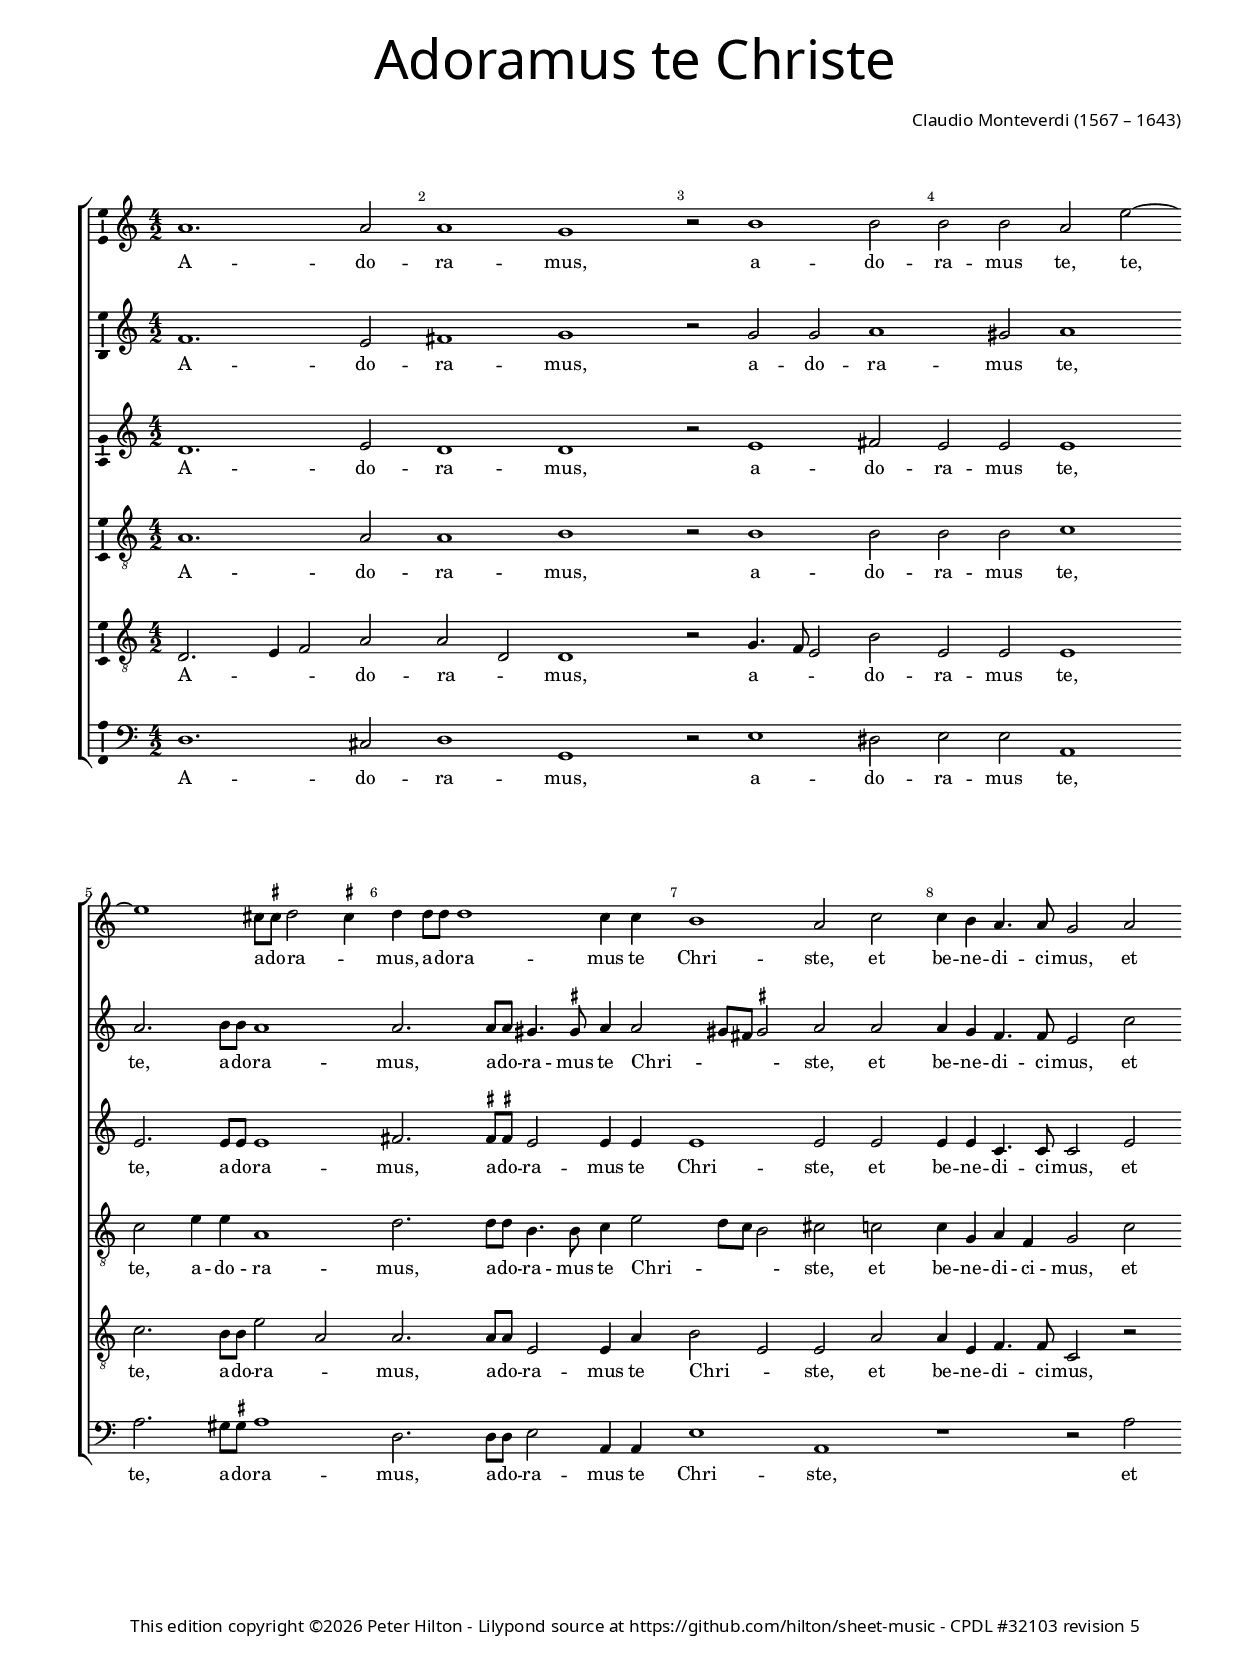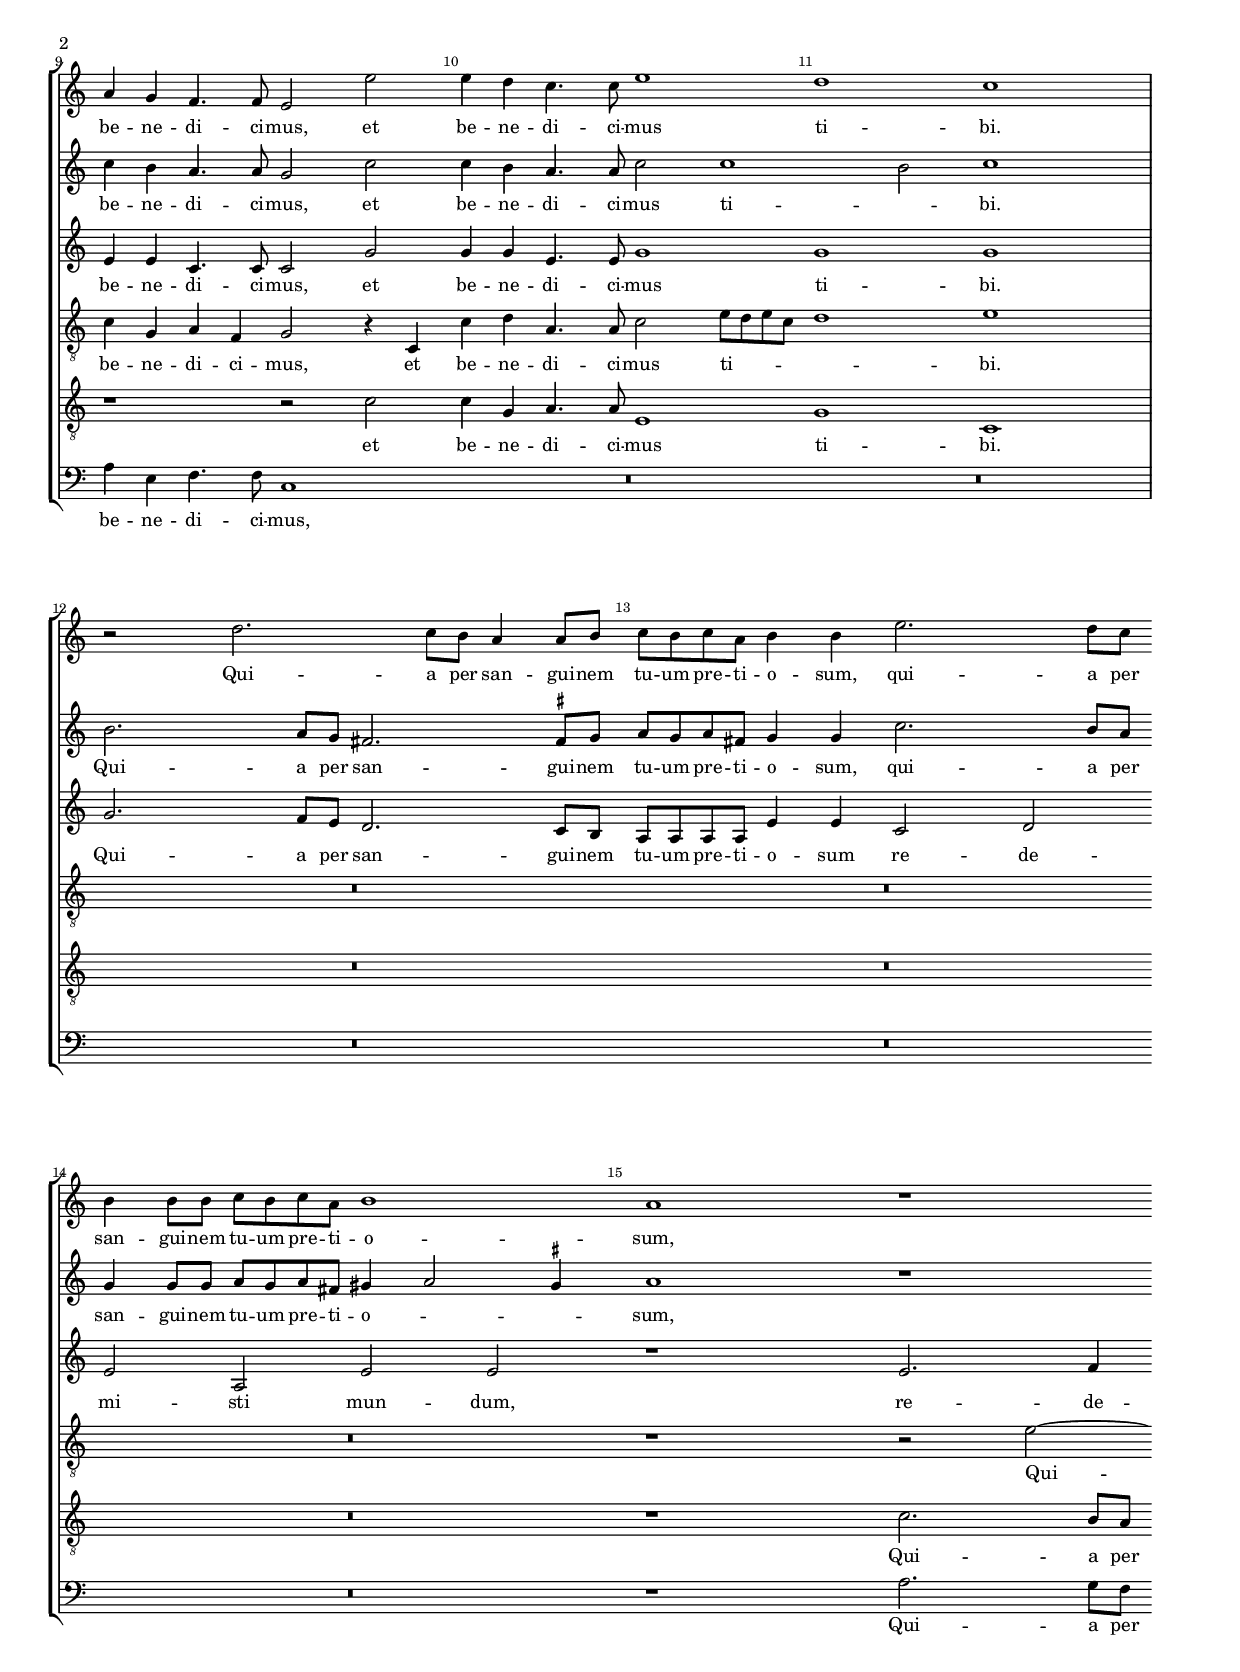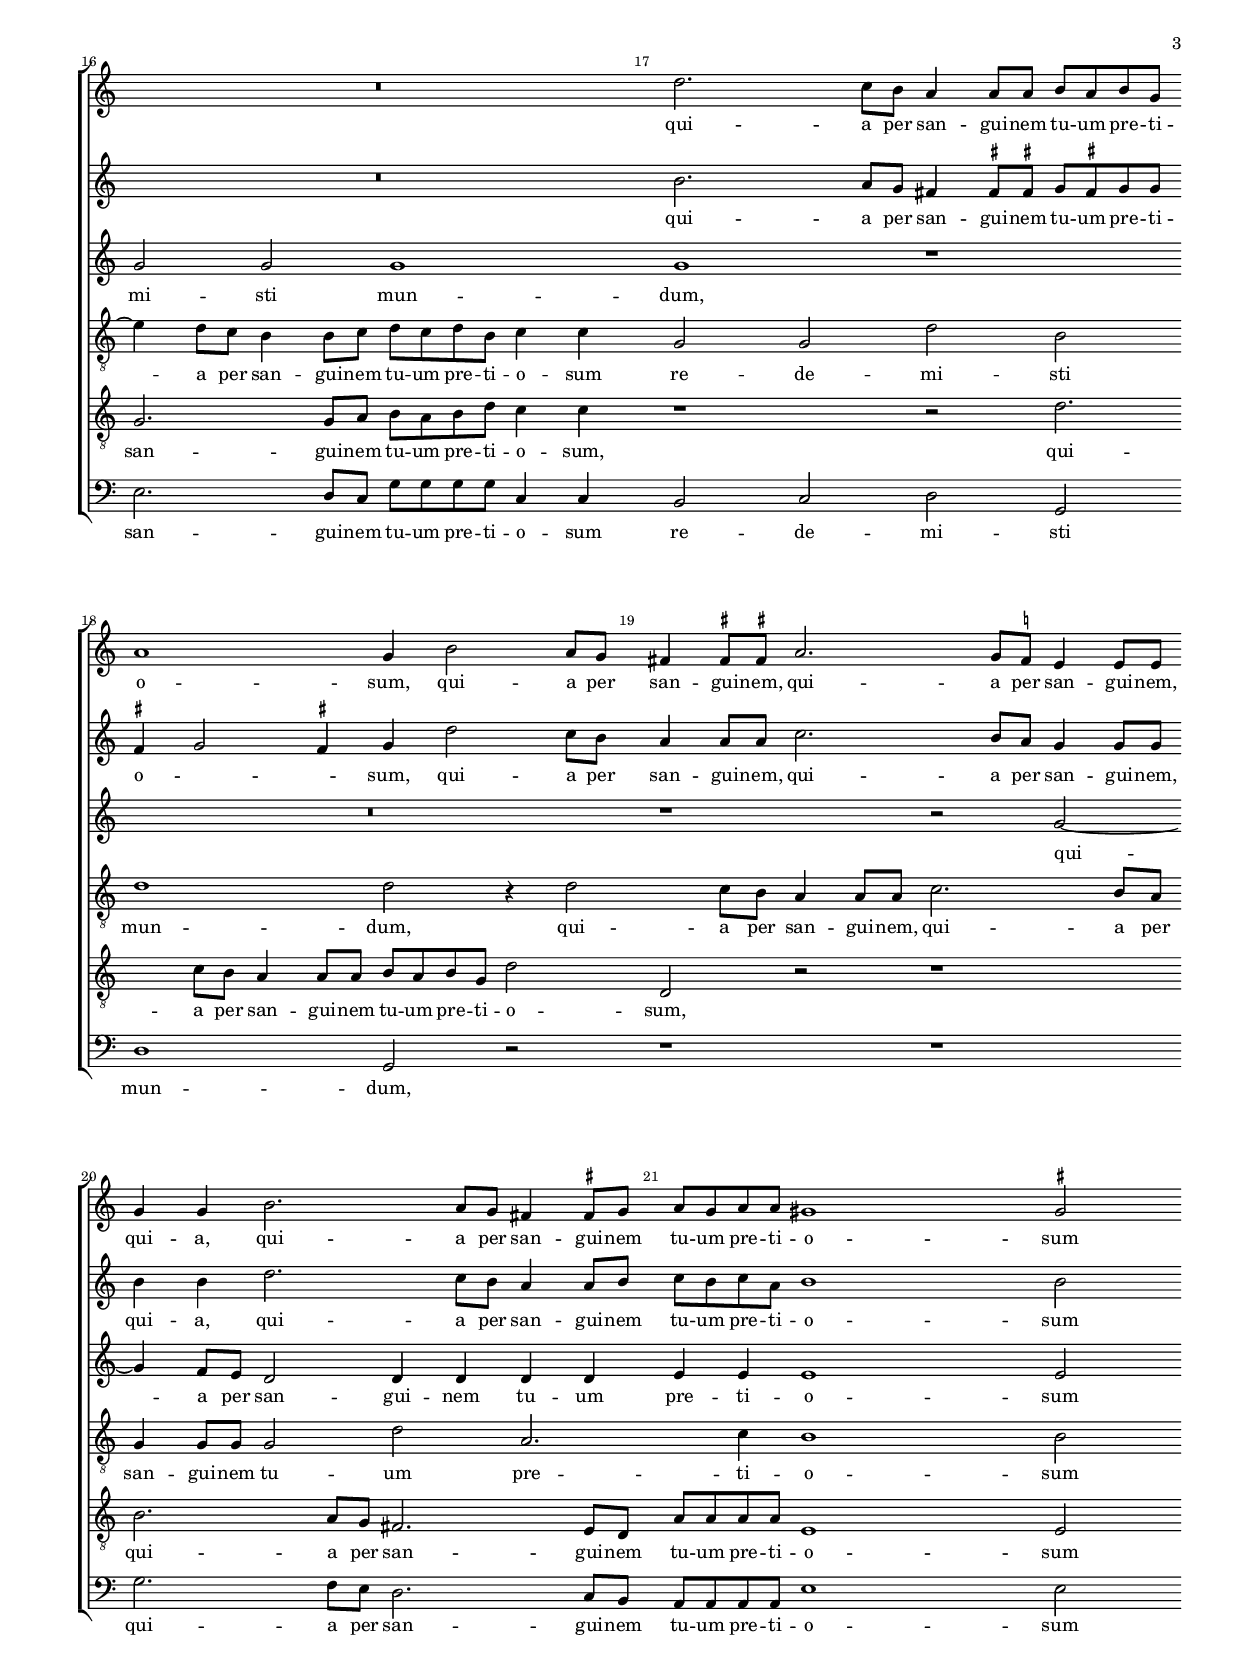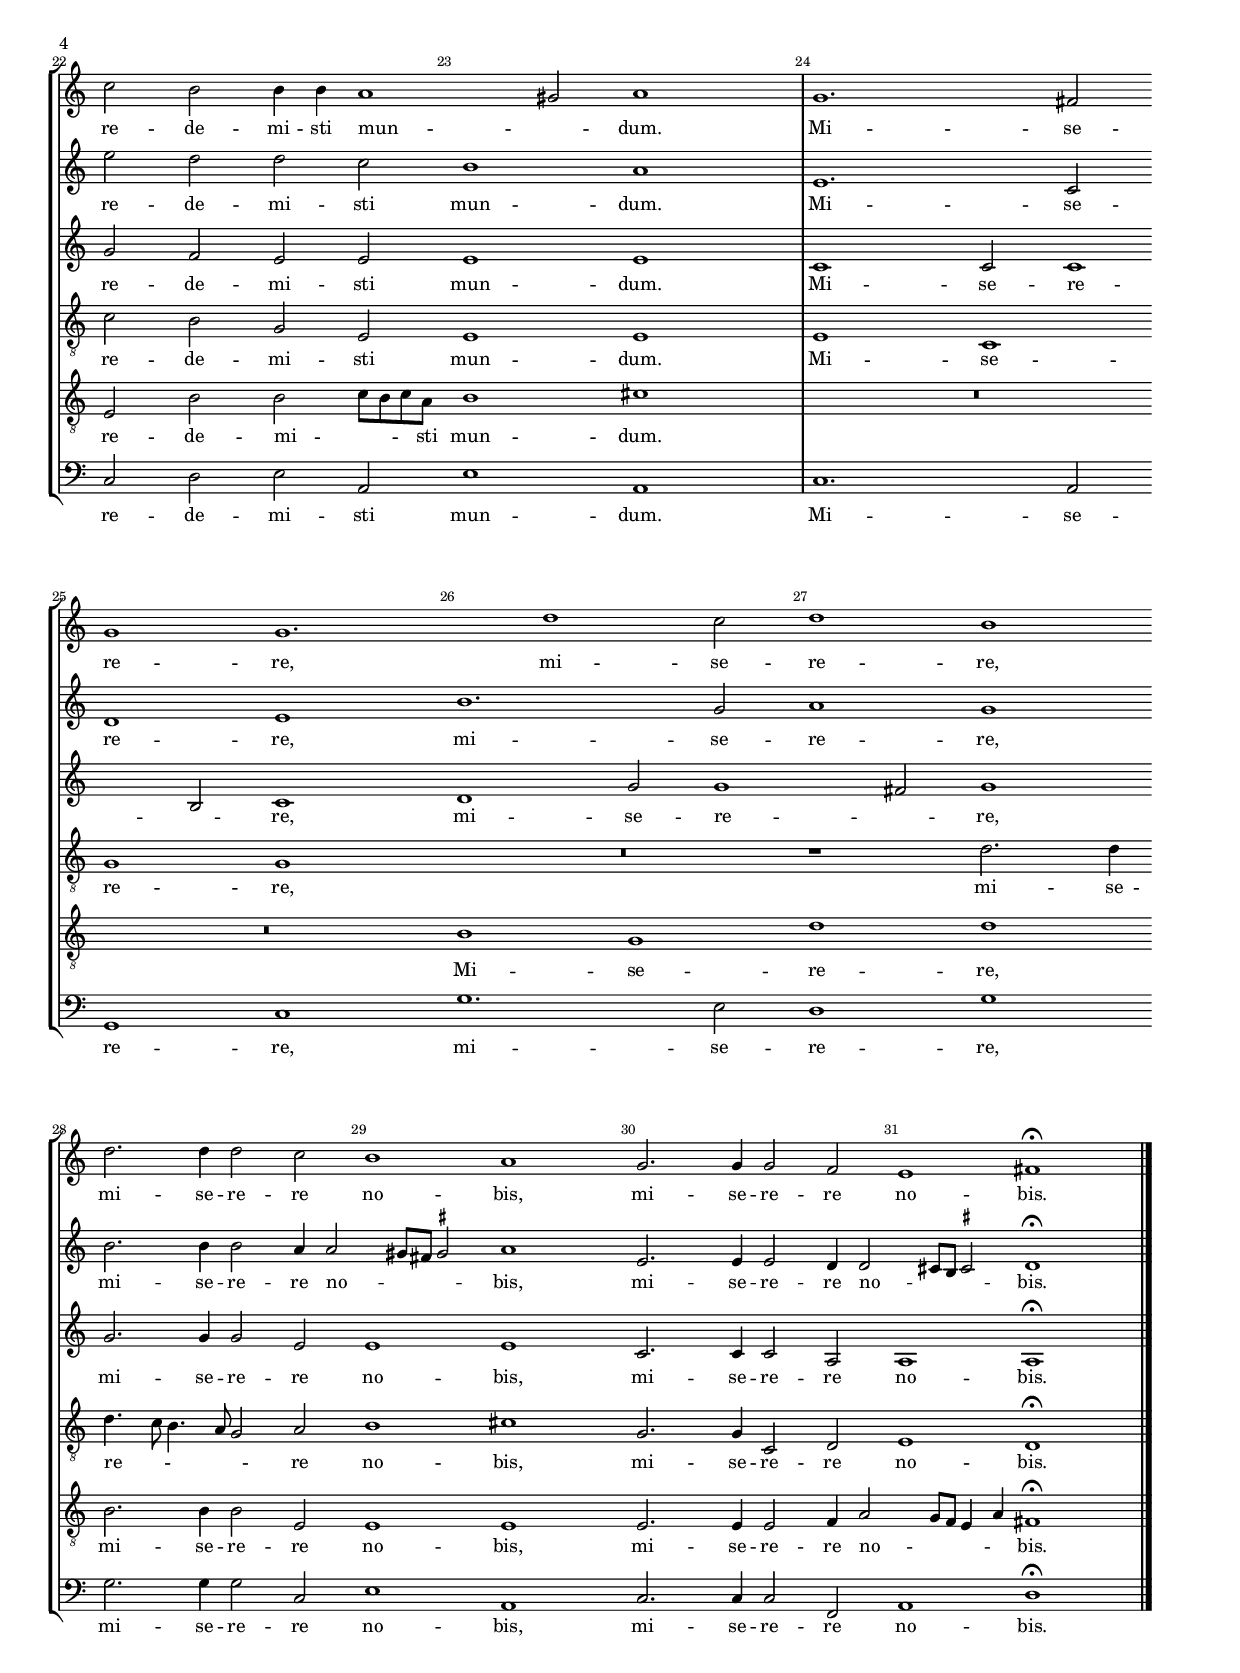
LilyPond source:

% CPDL #32103
% Copyright ©2023 Peter Hilton - https://github.com/hilton

\version "2.24.2"
revision = "5"
\pointAndClickOff

#(set-global-staff-size 15)

\paper {
	#(define fonts (make-pango-font-tree "Century Schoolbook L" "Source Sans Pro" "Luxi Mono" (/ 15 20)))
	annotate-spacing = ##f
	two-sided = ##t
	top-margin = 15\mm
	inner-margin = 15\mm
	outer-margin = 10\mm
	bottom-margin = 10\mm
	markup-system-spacing = #'( (padding . 8) )
	system-system-spacing = #'( (basic-distance . 20) (stretchability . 100) )
  	ragged-bottom = ##f
	ragged-last-bottom = ##t
	indent = 0
} 

year = #(strftime "©%Y" (localtime (current-time)))

\header {
	title = \markup \medium \fontsize #6 \override #'(font-name . "Source Sans Pro Light") {
		"Adoramus te Christe"
	}
	composer = \markup \sans {
		\vspace #2
		\column {
			\line { \with-url #"http://en.wikipedia.org/wiki/Claudio_Monteverdi" "Claudio Monteverdi" (1567 – 1643) }
		}
	}
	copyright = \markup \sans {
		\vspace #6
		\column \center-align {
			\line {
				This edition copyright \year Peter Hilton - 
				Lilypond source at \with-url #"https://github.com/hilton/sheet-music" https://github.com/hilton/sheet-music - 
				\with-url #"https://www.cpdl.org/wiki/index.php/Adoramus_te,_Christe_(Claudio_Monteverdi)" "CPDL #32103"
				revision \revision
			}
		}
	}
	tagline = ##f
}

\layout {
  	ragged-right = ##f
  	ragged-last = ##f
	\context {
		\Score
		\override BarNumber #'self-alignment-X = #CENTER
		\override BarNumber #'break-visibility = #'#(#f #t #t)
		\override SpanBar #'transparent = ##t
		\override BarLine #'transparent = ##t
		\remove "Metronome_mark_engraver"
		\override VerticalAxisGroup #'staff-staff-spacing = #'((basic-distance . 10) (stretchability . 100))
	}
	\context {
		\Staff
	}
	\context { 
		\Voice 
		\override NoteHead #'style = #'baroque
		\consists "Horizontal_bracket_engraver"
		\consists "Ambitus_engraver"
	}
	\context {
		\Score
		proportionalNotationDuration = #(ly:make-moment 1 8)
      \override SpacingSpanner #'uniform-stretching = ##t
	}
}


global= { 
	\key c \major
	\tempo 2 = 52
	\time 4/2
	\set Staff.midiInstrument = "choir aahs"
	\accidentalStyle "forget"
}

showBarLine = {
	\once \override Score.BarLine #'transparent = ##f
	\once \override Score.SpanBar #'transparent = ##f 
}
ficta = { \once \set suggestAccidentals = ##t }


cantoA = \new Voice {
	\relative c'' {
		a1. a2 a1 g r2 b1 b2 | b b a e'2 ~ \break e1 cis8 \ficta cis d2 \ficta cis4 
		d d8 d d1 c4 c | b1 a2 c | c4 b a4. a8 g2 a \break a4 g f4. f8 e2 e' |
		
		e4 d c4. c8 e1 | d c \showBarLine \bar "|" \break r2 d2. c8 b a4 a8 b | c b c a b4 b e2. d8 c | \break
		b4 b8 b c b c a b1 | a r1 R\breve | d2. c8 b
		
		a4 a8 a b a b g | \break a1 g4 b2 a8 g | fis4 \ficta fis8 \ficta fis a2. g8 \ficta f! e4 e8 e | 
		g4 g b2. a8 g fis4 \ficta fis8 g a g a a gis1 \ficta gis2 \break c b
		
		b4 b a1 gis2 a1 \showBarLine \bar "|" |  g1. fis2 \break g1 g1. d'1 c2 d1 b | \break d2. d4 
		d2 c b1 a g2. g4 g2 f e1 fis \fermata \showBarLine \bar "|."
	}
	\addlyrics {
		A -- do -- ra -- mus, a -- do -- ra -- mus te, te, a -- do -- ra -- _
		mus, a -- do -- ra -- mus te Chri -- ste, et be -- ne -- di -- ci -- mus, et be -- ne -- di -- ci -- mus, et
		be -- ne -- di -- ci -- mus ti -- bi. Qui -- a per san -- gui -- nem tu -- um pre -- ti -- o -- sum, qui -- a per 
		san -- gui -- nem tu -- um pre -- ti -- o -- sum, qui -- a per 
		san -- gui -- nem tu -- um pre -- ti -- o -- sum, qui -- a per san -- gui -- nem, qui -- a per san -- gui -- nem,
		qui -- a, qui -- a per san -- gui -- nem tu -- um pre -- ti -- o -- sum re -- de --
		mi -- sti mun -- _ dum. Mi -- se -- re -- re, mi -- se -- re -- re, mi -- se -- 
		re -- re no -- bis, mi -- se -- re -- re no -- bis.
	}
}

cantoB = \new Voice {
	\relative c' {
		f1. e2 fis1 g r2 g g a1 gis2 a1 a2. b8 b a1
		a2. a8 a gis4. \ficta gis8 a4 a2 gis8 fis \ficta gis2 a a a4 g f4. f8 e2 c' c4 b a4. a8 g2 c
		
		c4 b a4. a8 c2 c1 b2 c1 b2. a8 g fis2. \ficta fis8 g a g a fis g4 g c2. b8 a
		g4 g8 g a g a fis gis4 a2 \ficta gis4 a1 r1 R\breve b2. a8 g
		
		fis4 \ficta fis8 \ficta fis g \ficta fis g g \ficta fis4 g2 \ficta fis4 g d'2 c8 b a4 a8 a c2. b8 a g4 g8 g
		b4 b d2. c8 b a4 a8 b c b c a b1 b2 e d

		d c b1 a e1. c2 d1 e b'1. g2 a1 g b2. b4
		b2 a4 a2 gis8 fis8 \ficta gis2 a1 e2. e4 e2 d4 d2 cis8 b \ficta cis2 d1 \fermata
	}
	\addlyrics {
		A -- do -- ra -- mus, a -- do -- ra -- mus te, te, a -- do -- ra -- 
		mus, a -- do -- ra -- mus te Chri -- _ _ _ ste, et be -- ne -- di -- ci -- mus, et be -- ne -- di -- ci -- mus, et 
		
		be -- ne -- di -- ci -- mus ti -- _ bi. Qui -- a per san -- gui -- nem tu -- um pre -- ti -- o -- sum, qui -- a per 
		san -- gui -- nem tu -- um pre -- ti -- o -- _ _ sum, qui -- a per 
		
		san -- gui -- nem tu -- um pre -- ti -- o -- _ _ sum, qui -- a per san -- gui -- nem, qui -- a per san -- gui -- nem,
		qui -- a, qui -- a per san -- gui -- nem tu -- um pre -- ti -- o -- sum re -- de --
		
		mi -- sti mun -- dum. Mi -- se -- re -- re, mi -- se -- re -- re, mi -- se -- 
		re -- re no -- _ _ _ bis, mi -- se -- re -- re no -- _ _ _ bis.
	}
}

alto = \new Voice {
	\relative c' {
		d1. e2 d1 d r2 e1 fis2 e e e1 e2. e8 e e1
		fis2. \ficta fis8 \ficta fis e2 e4 e e1 e2 e e4 e c4. c8 c2 e e4 e c4. c8 c2 g'
		
		g4 g e4. e8 g1 g g g2. f8 e d2. c8 b a a a a e'4 e c2 d
		e a, e' e r1 e2. f4 g2 g g1 g
		
		r1 R\breve r1 r2 g2 ~ g4 
		f8 e d2 d4 d d d e e e1 e2 g f
		
		e2 e e1 e c c2 c1 b2 c1 d g2 g1 fis2 g1 g2. g4
		g2 e e1 e c2. c4 c2 a a1 a \fermata
	}
	\addlyrics {
		A -- do -- ra -- mus, a -- do -- ra -- mus te, te, a -- do -- ra -- 
		mus, a -- do -- ra -- mus te Chri -- ste, et be -- ne -- di -- ci -- mus, et be -- ne -- di -- ci -- mus, et 
		
		be -- ne -- di -- ci -- mus ti -- bi. Qui -- a per san -- gui -- nem tu -- um pre -- ti -- o -- sum re -- de --
		mi -- sti mun -- dum, re -- de -- mi -- sti mun -- dum, qui -- 
		a per san -- gui -- nem tu -- um pre -- ti -- o -- sum re -- de --
		
		mi -- sti mun -- dum. Mi -- se -- re -- _ re, mi -- se -- re -- _ re, mi -- se -- 
		re -- re no -- bis, mi -- se -- re -- re no -- bis.
	}
}

tenoreA = \new Voice {
	\relative c' {
		\clef "treble_8"
		a1. a2 a1 b r2 b1 b2 b b c1 c2 e4 e a,1
		d2. d8 d b4. b8 c4 e2 d8 c b2 cis c! c4 g a f g2 c c4 g a f g2 r4 c,
		
		c' d a4. a8 c2 e8 d e c d1 e R\breve R
		R r1 r2 e2 ~ e4 d8 c b4 b8 c d c d b c4 c g2 g
		
		d'2 b d1 d2 r4 d2 c8 b a4 a8 a c2. b8 a
		g4 g8 g g2 d' a2. c4 b1 b2 c b
		
		g e e1 e e c g' g R\breve r1 d'2. d4 d4. c8 b4. a8
		g2 a b1 cis g2. g4 c,2 d e1 d \fermata
	}
	\addlyrics {
		A -- do -- ra -- mus, a -- do -- ra -- mus te, te, a -- do -- ra -- 
		mus, a -- do -- ra -- mus te Chri -- _ _ _ ste, et be -- ne -- di -- ci -- mus, et be -- ne -- di -- ci -- mus, et 
		
		be -- ne -- di -- ci -- mus ti -- _ _ _ _ bi. Qui -- a per san -- gui -- nem tu -- um pre -- ti -- o -- sum re -- de -- 
		mi -- sti mun -- dum, qui -- a per san -- gui -- nem, qui -- a per 
		san -- gui -- nem tu -- um pre -- ti -- o -- sum re -- de -- 
		
		mi -- sti mun -- dum. Mi -- se -- re -- re, mi -- se -- re -- _ _ _ 
		_ re no -- bis, mi -- se -- re -- re no -- bis.
	}
}

tenoreB = \new Voice {
	\relative c {
		\clef "treble_8"
		d2. e4 f2 a a d, d1 r2 g4. f8 e2 b' e, e e1 c'2. b8 b e2 a,
		a2. a8 a e2 e4 a b2 e, e a a4 e f4. f8 c2 r2 r1 r2 c'
		
		c4 g a4. a8 e1 g c, R\breve R 
		R r1 c'2. b8 a g2. g8 a b a b d c4 c r1
		
		r2 d2. c8 b a4 a8 a b a b g d'2 d, r r1
		b'2. a8 g fis2. e8 d a' a a a e1 e2 e b'
		
		b c8 b c a b1 cis R\breve R b1 g d' d b2. b4
		b2 e, e1 e e2. e4 e2 f4 a2 g8 f e4 a fis1 \fermata
	}
	\addlyrics {
		A -- _ _ do -- ra -- _ mus, a -- _ _ do -- ra -- mus te, te, a -- do -- ra -- _
		mus, a -- do -- ra -- mus te Chri -- _ ste, et be -- ne -- di -- ci -- mus, et 
		
		be -- ne -- di -- ci -- mus ti -- bi. Qui -- a per san -- gui -- nem tu -- um pre -- ti -- o -- sum,
		qui -- a per san -- gui -- nem tu -- um pre -- ti -- o -- sum,
		qui -- a per san -- gui -- nem tu -- um pre -- ti -- o -- sum re -- de -- 
		
		mi -- _ _ _ sti mun -- dum. Mi -- se -- re -- re, mi -- se -- 
		re -- re no -- bis, mi -- se -- re -- re no -- _ _ _ _ bis.
	}
}

basso = \new Voice {
	\relative c {
		\clef "bass"
		d1. cis2 d1 g, r2 e'1 dis2 e e a,1 a'2. gis8 \ficta gis a1
		d,2. d8 d e2 a,4 a e'1 a, r1 r2 a' a4 e f4. f8 c1
		
		R\breve R R R 
		R r1 a'2. g8 f e2. d8 c g' g g g c,4 c b2 c
		
		d g, d'1 g,2 r r1 r
		g'2. f8 e d2. c8 b a a a a e'1 e2 c d 
		
		e a, e'1 a, c1. a2 g1 c g'1. e2 d1 g g2. g4
		g2 c, e1 a, c2. c4 c2 f, a1 d \fermata
	}
	\addlyrics {
		A -- do -- ra -- mus, a -- do -- ra -- mus te, te, a -- do -- ra -- 
		mus, a -- do -- ra -- mus te Chri -- ste, et be -- ne -- di -- ci -- mus,
		
		Qui -- a per san -- gui -- nem tu -- um pre -- ti -- o -- sum re -- de -- 
		mi -- sti mun -- dum, qui -- a per san -- gui -- nem tu -- um pre -- ti -- o -- sum re -- de -- 
		
		mi -- sti mun -- dum. Mi -- se -- re -- re, mi -- se -- re -- re, mi -- se -- 
		re -- re no -- bis, mi -- se -- re -- re no -- bis.
	}
}


\score {
	<<
		\new StaffGroup
	  	<< 
			\new Staff << \global \cantoA >> 
			\new Staff << \global \cantoB >> 
			\new Staff << \global \alto >>
			\new Staff << \global \tenoreA >>
			\new Staff << \global \tenoreB >>
			\new Staff << \global \basso >>
		>>
	>>
	\layout {
	}
	\midi { }
}
